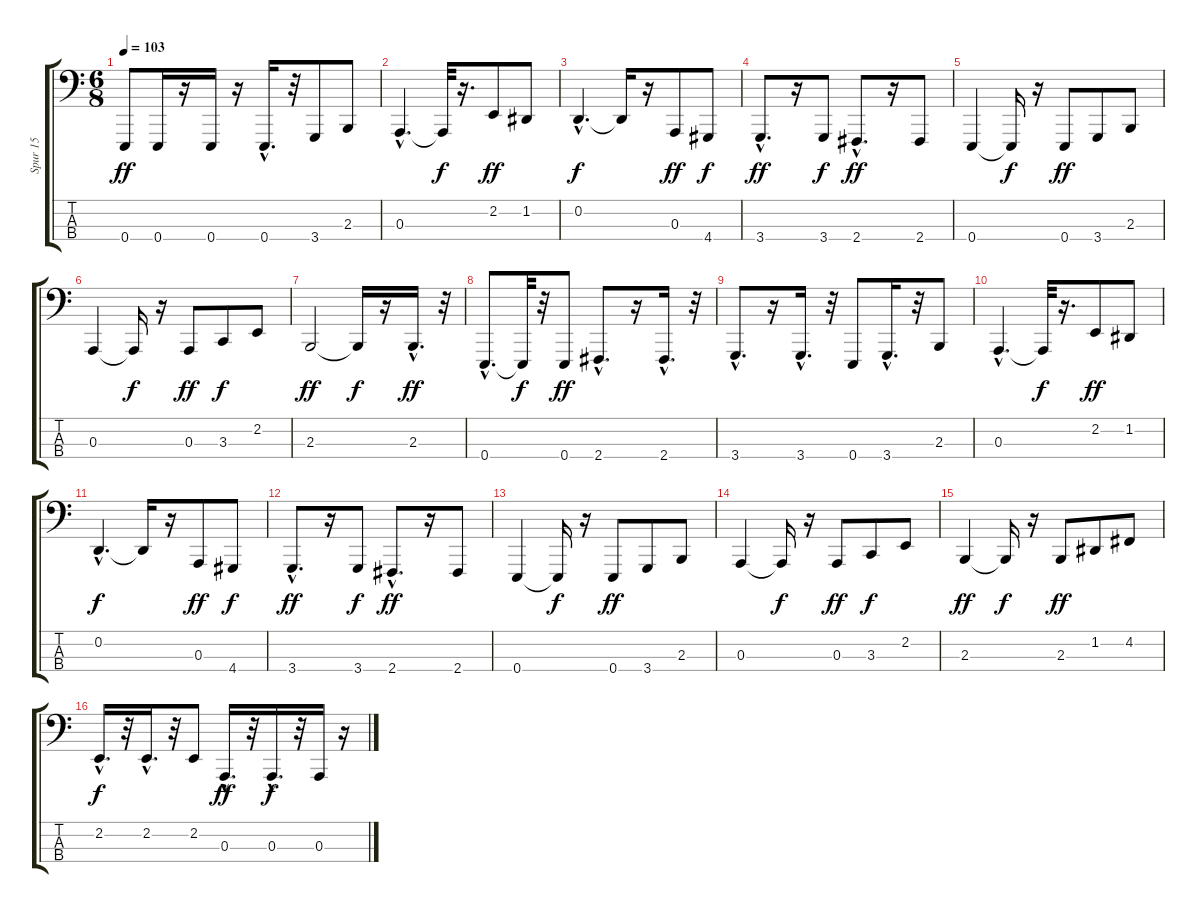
\track ("Spur 15" "Spur 15") {instrument acousticgrandpiano}
\staff {score tabs}
\tuning (G2 D2 A1 E1) {hide}
\ts (6 8)
\tempo 103
\clef f4
\ks c
0.4.8{dy ff} 0.4.16 r.16 0.4.16 r.16 0.4{hac}.16{d} r.32 3.4.8 2.3.8 |
0.3{hac}.4{d} 0.3{t}.32{dy f} r.16{d} 2.2.8{dy ff} 1.2.8 |
0.2{hac}.4{d dy f} 0.2{t}.16 r.16 0.3.8{dy ff} 4.4.8{dy f} |
3.4{hac}.8{d dy ff} r.16 3.4.8{dy f} 2.4{hac}.8{d dy ff} r.16 2.4.8 |
0.4.4 0.4{t}.16{dy f} r.16 0.4.8{dy ff} 3.4.8 2.3.8 |
0.3.4 0.3{t}.16{dy f} r.16 0.3.8{dy ff} 3.3.8{dy f} 2.2.8 |
2.3.2{dy ff} 2.3{t}.16{dy f} r.16 2.3{hac}.16{d dy ff} r.32 |
0.4{hac}.8{d} 0.4{t}.32{dy f} r.32 0.4.8{dy ff} 2.4{hac}.8{d} r.16 2.4{hac}.16{d} r.32 |
3.4{hac}.8{d} r.16 3.4{hac}.16{d} r.32 0.4.8 3.4{hac}.16{d} r.32 2.3.8 |
0.3{hac}.4{d} 0.3{t}.32{dy f} r.16{d} 2.2.8{dy ff} 1.2.8 |
0.2{hac}.4{d dy f} 0.2{t}.16 r.16 0.3.8{dy ff} 4.4.8{dy f} |
3.4{hac}.8{d dy ff} r.16 3.4.8{dy f} 2.4{hac}.8{d dy ff} r.16 2.4.8 |
0.4.4 0.4{t}.16{dy f} r.16 0.4.8{dy ff} 3.4.8 2.3.8 |
0.3.4 0.3{t}.16{dy f} r.16 0.3.8{dy ff} 3.3.8{dy f} 2.2.8 |
2.3.4{dy ff} 2.3{t}.16{dy f} r.16 2.3.8{dy ff} 1.2.8 4.2.8 |
2.2{hac}.16{d dy f} r.32 2.2{hac}.16{d} r.32 2.2.8 0.3{hac}.16{d dy ff} r.32 0.3{hac}.16{d dy f} r.32 0.3.16 r.16
